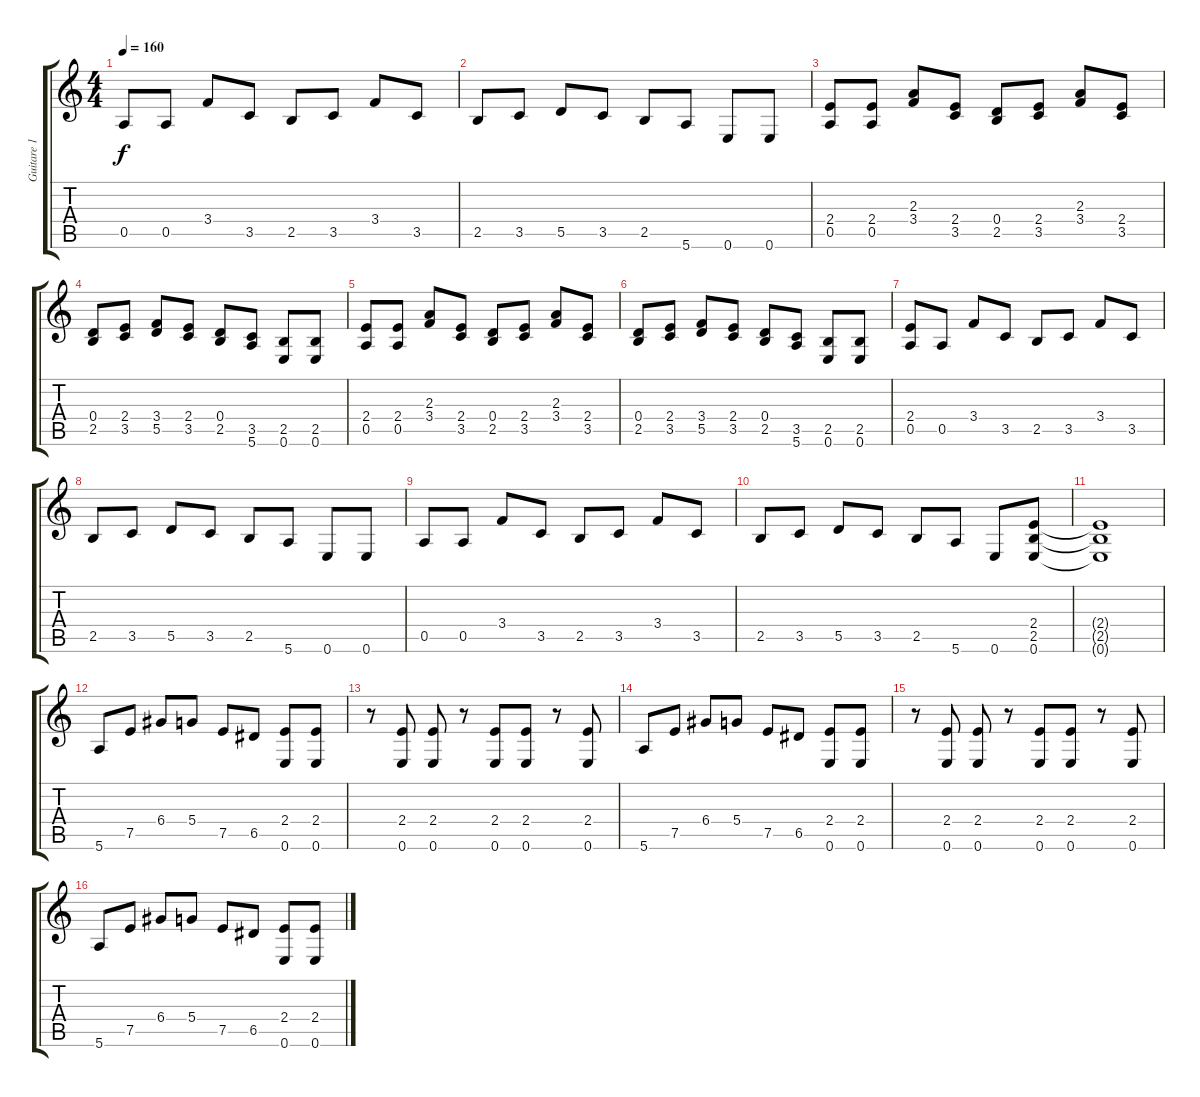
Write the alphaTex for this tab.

\track ("Guitare 1" "Guitare 1") {instrument distortionguitar}
\staff {score tabs}
\tuning (E4 B3 G3 D3 A2 E2) {hide}
\ts (4 4)
\tempo 160
\clef g2
\ks c
0.5.8{dy f} 0.5.8 3.4.8 3.5.8 2.5.8 3.5.8 3.4.8 3.5.8 |
2.5.8 3.5.8 5.5.8 3.5.8 2.5.8 5.6.8 0.6.8 0.6.8 |
(2.4 0.5).8 (2.4 0.5).8 (2.3 3.4).8 (2.4 3.5).8 (0.4 2.5).8 (2.4 3.5).8 (2.3 3.4).8 (2.4 3.5).8 |
(0.4 2.5).8 (2.4 3.5).8 (3.4 5.5).8 (2.4 3.5).8 (0.4 2.5).8 (3.5 5.6).8 (2.5 0.6).8 (2.5 0.6).8 |
(2.4 0.5).8 (2.4 0.5).8 (2.3 3.4).8 (2.4 3.5).8 (0.4 2.5).8 (2.4 3.5).8 (2.3 3.4).8 (2.4 3.5).8 |
(0.4 2.5).8 (2.4 3.5).8 (3.4 5.5).8 (2.4 3.5).8 (0.4 2.5).8 (3.5 5.6).8 (2.5 0.6).8 (2.5 0.6).8 |
(2.4 0.5).8 0.5.8 3.4.8 3.5.8 2.5.8 3.5.8 3.4.8 3.5.8 |
2.5.8 3.5.8 5.5.8 3.5.8 2.5.8 5.6.8 0.6.8 0.6.8 |
0.5.8 0.5.8 3.4.8 3.5.8 2.5.8 3.5.8 3.4.8 3.5.8 |
2.5.8 3.5.8 5.5.8 3.5.8 2.5.8 5.6.8 0.6.8 (2.4 2.5 0.6).8 |
(2.4{t} 2.5{t} 0.6{t}).1 |
5.6.8 7.5.8 6.4.8 5.4.8 7.5.8 6.5.8 (2.4 0.6).8 (2.4 0.6).8 |
r.8 (2.4 0.6).8 (2.4 0.6).8 r.8 (2.4 0.6).8 (2.4 0.6).8 r.8 (2.4 0.6).8 |
5.6.8 7.5.8 6.4.8 5.4.8 7.5.8 6.5.8 (2.4 0.6).8 (2.4 0.6).8 |
r.8 (2.4 0.6).8 (2.4 0.6).8 r.8 (2.4 0.6).8 (2.4 0.6).8 r.8 (2.4 0.6).8 |
5.6.8 7.5.8 6.4.8 5.4.8 7.5.8 6.5.8 (2.4 0.6).8 (2.4 0.6).8
